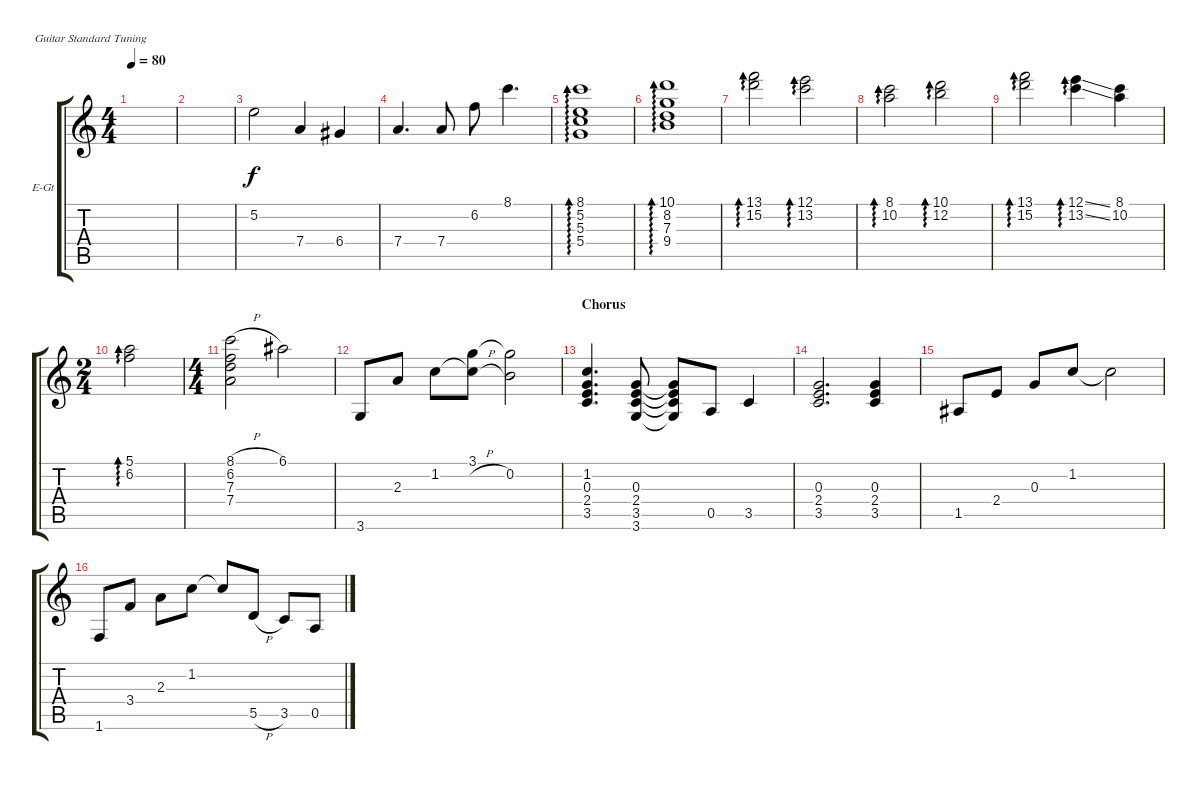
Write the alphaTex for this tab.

\defaultSystemsLayout 4
\bracketExtendMode groupsimilarinstruments
\firstSystemTrackNameOrientation horizontal
\otherSystemsTrackNameOrientation horizontal
\track ("Guitar 2 (electric)" "E-Gt") {instrument electricguitarjazz}
\staff {score tabs}
\tuning (E4 B3 G3 D3 A2 E2)
\ts (4 4)
\tempo 80
\clef g2
\ks c
|
|
5.2.2 7.4.4 6.4.4 |
7.4.4{d} 7.4.8 6.2.8 8.1.4{d} |
(8.1 5.2 5.3 5.4).1{ad 0} |
(10.1 8.2 7.3 9.4).1{ad 0} |
(15.2 13.1).2{ad 0} (12.1 13.2).2{ad 0} |
(10.2 8.1).2{ad 0} (10.1 12.2).2{ad 0} |
(15.2 13.1).2{ad 0} (12.1{ss} 13.2{ss}).4{ad 0} (10.2 8.1).4 |
\ts (2 4)
(5.1 6.2).2{ad 0} |
\ts (4 4)
(7.4 7.3 6.2 8.1{h}).2 6.1.2 |
3.6.8 2.3.8 1.2.8 (1.2{h t} 3.1).8 (3.1{t} 0.2).2 |
\section ("" "Chorus")
(1.2 0.3 2.4 3.5).4{d} (3.6 3.5 2.4 0.3).8 (0.3{t} 2.4{t} 3.5{t} 3.6{t}).8 0.5.8 3.5.4 |
(3.5 2.4 0.3).2{d} (0.3 2.4 3.5).4 |
1.5.8 2.4.8 0.3.8 1.2.8 1.2{t}.2 |
1.6.8 3.4.8 2.3.8 1.2.8 1.2{t}.8 5.5{h}.8 3.5.8 0.5.8
